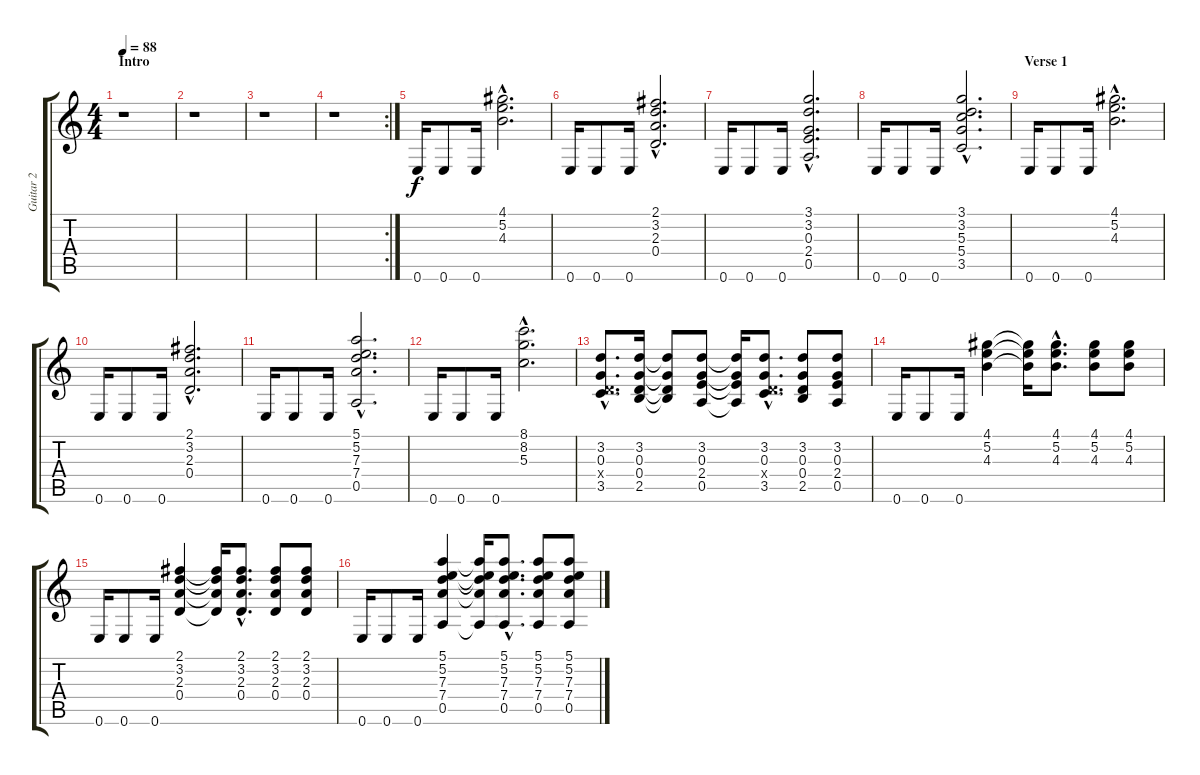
\track ("Guitar 2" "Guitar 2") {instrument overdrivenguitar}
\staff {score tabs}
\tuning (E4 B3 G3 D3 A2 E2) {hide}
\ts (4 4)
\section ("" "Intro")
\tempo 88
\clef g2
\ks c
r.1{dy f instrument overdrivenguitar} |
r.1 |
r.1 |
\rc 2
r.1 |
0.6.16 0.6.8 0.6.16 (4.1{hac} 5.2{hac} 4.3{hac}).2{d} |
0.6.16 0.6.8 0.6.16 (2.1{hac} 3.2{hac} 2.3{hac} 0.4{hac}).2{d} |
0.6.16 0.6.8 0.6.16 (3.1{hac} 3.2{hac} 0.3{hac} 2.4{hac} 0.5{hac}).2{d} |
0.6.16 0.6.8 0.6.16 (3.1{hac} 3.2{hac} 5.3{hac} 5.4{hac} 3.5{hac}).2{d} |
\section ("" "Verse 1")
0.6.16 0.6.8 0.6.16 (4.1{hac} 5.2{hac} 4.3{hac}).2{d} |
0.6.16 0.6.8 0.6.16 (2.1{hac} 3.2{hac} 2.3{hac} 0.4{hac}).2{d} |
0.6.16 0.6.8 0.6.16 (5.1{hac} 5.2{hac} 7.3{hac} 7.4{hac} 0.5{hac}).2{d} |
0.6.16 0.6.8 0.6.16 (8.1{hac} 8.2{hac} 5.3{hac}).2{d} |
(3.2{hac} 0.3{hac} 0.4{hac x} 3.5{hac}).8{d} (3.2 0.3 0.4 2.5).16 (3.2{t} 0.3{t} 0.4{t} 2.5{t}).8 (3.2 0.3 2.4 0.5).8 (3.2{t} 0.3{t} 2.4{t} 0.5{t}).16 (3.2{hac} 0.3{hac} 0.4{hac x} 3.5{hac}).8{d} (3.2 0.3 0.4 2.5).8 (3.2 0.3 2.4 0.5).8 |
0.6.16 0.6.8 0.6.16 (4.1 5.2 4.3).4 (4.1{t} 5.2{t} 4.3{t}).16 (4.1{hac} 5.2{hac} 4.3{hac}).8{d} (4.1 5.2 4.3).8 (4.1 5.2 4.3).8 |
0.6.16 0.6.8 0.6.16 (2.1 3.2 2.3 0.4).4 (2.1{t} 3.2{t} 2.3{t} 0.4{t}).16 (2.1{hac} 3.2{hac} 2.3{hac} 0.4{hac}).8{d} (2.1 3.2 2.3 0.4).8 (2.1 3.2 2.3 0.4).8 |
0.6.16 0.6.8 0.6.16 (5.1 5.2 7.3 7.4 0.5).4 (5.1{t} 5.2{t} 7.3{t} 7.4{t} 0.5{t}).16 (5.1{hac} 5.2{hac} 7.3{hac} 7.4{hac} 0.5{hac}).8{d} (5.1 5.2 7.3 7.4 0.5).8 (5.1 5.2 7.3 7.4 0.5).8
